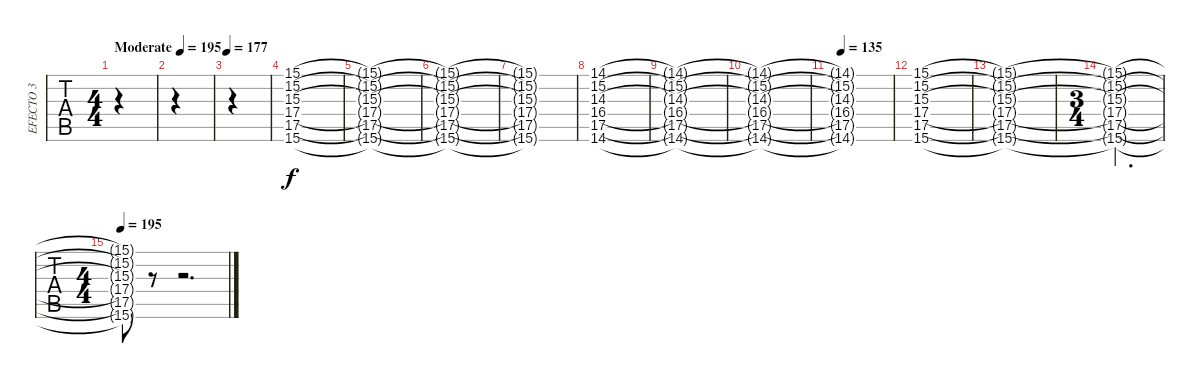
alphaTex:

\track ("EFECTO 3" "EFECTO 3") {instrument synthstrings2}
\staff {tabs}
\tuning (Eb4 Bb3 Gb3 Db3 Ab2 Eb2) {hide}
\ts (4 4)
\tempo (195 "Moderate")
\clef g2
\ks c
|
|
\tempo 177
|
(15.1 15.2 15.3 17.4 17.5 15.6).1 |
(15.1{t} 15.2{t} 15.3{t} 17.4{t} 17.5{t} 15.6{t}).1 |
(15.1{t} 15.2{t} 15.3{t} 17.4{t} 17.5{t} 15.6{t}).1 |
(15.1{t} 15.2{t} 15.3{t} 17.4{t} 17.5{t} 15.6{t}).1 |
(14.1 15.2 14.3 16.4 17.5 14.6).1 |
(14.1{t} 15.2{t} 14.3{t} 16.4{t} 17.5{t} 14.6{t}).1 |
(14.1{t} 15.2{t} 14.3{t} 16.4{t} 17.5{t} 14.6{t}).1 |
\tempo 135
(14.1{t} 15.2{t} 14.3{t} 16.4{t} 17.5{t} 14.6{t}).1 |
(15.1 15.2 15.3 17.4 17.5 15.6).1 |
(15.1{t} 15.2{t} 15.3{t} 17.4{t} 17.5{t} 15.6{t}).1 |
\ts (3 4)
(15.1{t} 15.2{t} 15.3{t} 17.4{t} 17.5{t} 15.6{t}).2{d} |
\ts (4 4)
\tempo 195
(15.1{t} 15.2{t} 15.3{t} 17.4{t} 17.5{t} 15.6{t}).8 r.8 r.2{d}
